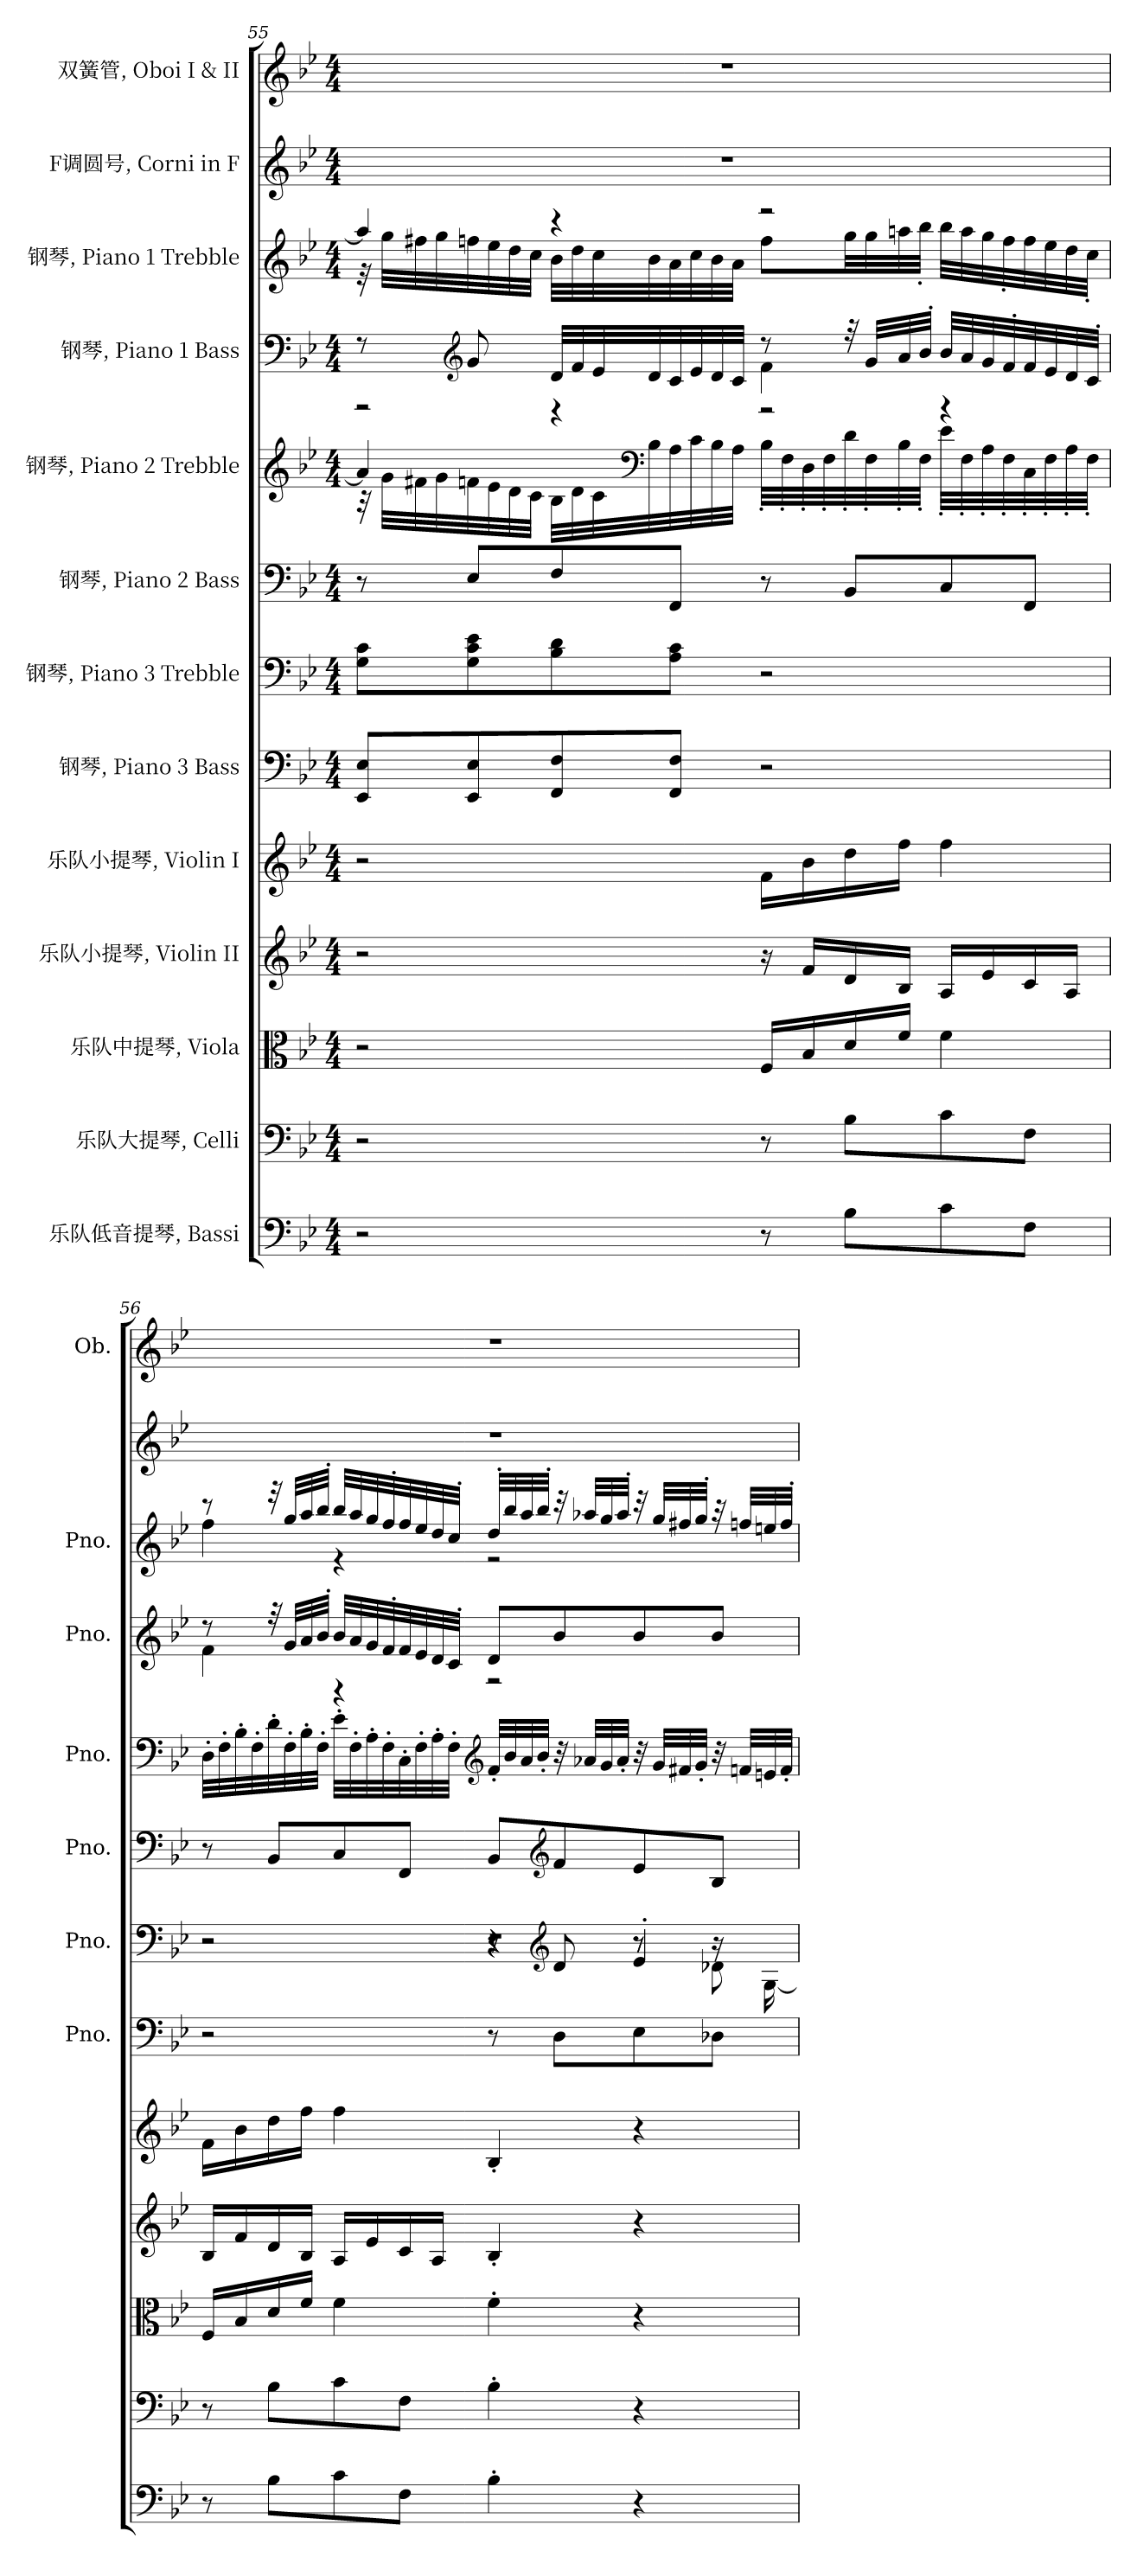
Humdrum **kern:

**kern	**kern	**kern	**kern	**kern	**kern	**kern	**kern	**kern	**kern	**kern	**kern	**kern
*part13	*part12	*part11	*part10	*part9	*part8	*part7	*part6	*part5	*part4	*part3	*part2	*part1
*staff13	*staff12	*staff11	*staff10	*staff9	*staff8	*staff7	*staff6	*staff5	*staff4	*staff3	*staff2	*staff1
*I"乐队低音提琴, Bassi	*I"乐队大提琴, Celli	*I"乐队中提琴, Viola	*I"乐队小提琴, Violin II	*I"乐队小提琴, Violin I	*I"钢琴, Piano 3 Bass	*I"钢琴, Piano 3 Trebble	*I"钢琴, Piano 2 Bass	*I"钢琴, Piano 2 Trebble	*I"钢琴, Piano 1 Bass	*I"钢琴, Piano 1 Trebble	*I"F调圆号, Corni in F	*I"双簧管, Oboi I &amp; II
*	*	*	*	*	*I'Pno.	*I'Pno.	*I'Pno.	*I'Pno.	*I'Pno.	*I'Pno.	*	*I'Ob.
!!LO:PB:g=z
*clefF4	*clefF4	*clefC3	*clefG2	*clefG2	*clefF4	*clefF4	*clefF4	*clefG2	*clefF4	*clefG2	*clefG2	*clefG2
*ITrd7c12	*	*	*	*	*	*	*	*	*	*	*ITrd4c7	*
*k[b-e-]	*k[b-e-]	*k[b-e-]	*k[b-e-]	*k[b-e-]	*k[b-e-]	*k[b-e-]	*k[b-e-]	*k[b-e-]	*k[b-e-]	*k[b-e-]	*k[b-e-a-]	*k[b-e-]
*M4/4	*M4/4	*M4/4	*M4/4	*M4/4	*M4/4	*M4/4	*M4/4	*M4/4	*M4/4	*M4/4	*M4/4	*M4/4
=55	=55	=55	=55	=55	=55	=55	=55	=55	=55	=55	=55	=55
*	*	*	*	*	*	*	*	*^	*^	*^	*	*
2r	2r	2r	2r	2r	8EE-/ 8E-/L	8G\ 8c\L	8r	4a-/]	32r	8r	2r	4aa-/]	32r	1r	1r
.	.	.	.	.	.	.	.	.	32g\LLL	.	.	.	32gg\LLL	.	.
.	.	.	.	.	.	.	.	.	32f#X\	.	.	.	32ff#X\	.	.
.	.	.	.	.	.	.	.	.	32g\	.	.	.	32gg\	.	.
*	*	*	*	*	*	*	*	*	*	*clefG2	*	*	*	*	*
.	.	.	.	.	8EE-/ 8E-/	8G\ 8c\ 8e-\	8E-/L	.	32fn\	8g/	.	.	32ffn\	.	.
.	.	.	.	.	.	.	.	.	32e-\	.	.	.	32ee-\	.	.
.	.	.	.	.	.	.	.	.	32d\	.	.	.	32dd\	.	.
.	.	.	.	.	.	.	.	.	32c\JJJ	.	.	.	32cc\JJJ	.	.
.	.	.	.	.	8FF/ 8F/	8B-\ 8d\	8F/	4r	32B-\LLL	32d/LLL	.	4r	32b-\LLL	.	.
.	.	.	.	.	.	.	.	.	32d\	32f/	.	.	32dd\	.	.
.	.	.	.	.	.	.	.	.	32c\	32e-/	.	.	32cc\	.	.
*	*	*	*	*	*	*	*	*clefF4	*	*	*	*	*	*	*
.	.	.	.	.	.	.	.	.	32B-\	32d/	.	.	32b-\	.	.
.	.	.	.	.	8FF/ 8F/J	8A\ 8c\J	8FF/J	.	32A\	32c/	.	.	32a\	.	.
.	.	.	.	.	.	.	.	.	32c\	32e-/	.	.	32cc\	.	.
.	.	.	.	.	.	.	.	.	32B-\	32d/	.	.	32b-\	.	.
.	.	.	.	.	.	.	.	.	32A\JJJ	32c/JJJ	.	.	32a\JJJ	.	.
8r	8r	16F/LL	16r	16f\LL	2r	2r	8r	2r	32B-'\LLL	8r	4f\	2r	8ff\L	.	.
.	.	.	.	.	.	.	.	.	32F'\	.	.	.	.	.	.
.	.	16B-/	16f/LL	16b-\	.	.	.	.	32D'\	.	.	.	.	.	.
.	.	.	.	.	.	.	.	.	32F'\	.	.	.	.	.	.
8BB-\L	8B-\L	16d/	16d/	16dd\	.	.	8BB-/L	.	32d'\	32r	.	.	32gg\LL	.	.
.	.	.	.	.	.	.	.	.	32F'\	32g/LLL	.	.	32gg\	.	.
.	.	16f/JJ	16B-/JJ	16ff\JJ	.	.	.	.	32B-'\	32a/	.	.	32aan\	.	.
.	.	.	.	.	.	.	.	.	32F'\JJJ	32b-'/JJJ	.	.	32bb-'\JJJ	.	.
8C\	8c\	4f\	16A/LL	4ff\	.	.	8C/	.	32e-'\LLL	32b-/LLL	4r	.	32bb-\LLL	.	.
.	.	.	.	.	.	.	.	.	32F'\	32a/	.	.	32aa\	.	.
.	.	.	16e-/	.	.	.	.	.	32A'\	32g/	.	.	32gg\	.	.
.	.	.	.	.	.	.	.	.	32F'\	32f'/	.	.	32ff'\	.	.
8FF\J	8F\J	.	16c/	.	.	.	8FF/J	.	32C'\	32f/	.	.	32ff\	.	.
.	.	.	.	.	.	.	.	.	32F'\	32e-/	.	.	32ee-\	.	.
.	.	.	16A/JJ	.	.	.	.	.	32A'\	32d/	.	.	32dd\	.	.
.	.	.	.	.	.	.	.	.	32F'\JJJ	32c'/JJJ	.	.	32cc'\JJJ	.	.
*	*	*	*	*	*	*	*	*v	*v	*	*	*	*	*	*
!!LO:PB:g=z
=56	=56	=56	=56	=56	=56	=56	=56	=56	=56	=56	=56	=56	=56	=56
*	*	*	*	*	*	*^	*	*	*	*	*	*	*	*
*	*	*	*	*	*	*	*^	*	*	*	*	*	*	*	*
*	*	*	*	*	*	*	*	*^	*	*	*	*	*	*	*	*
8r	8r	16F/LL	16B-/LL	16f\LL	2r	1r	2r	2r	2r	8r	32D'\LLL	8r	4f\	8r	4ff\	1r	1r
.	.	.	.	.	.	.	.	.	.	.	32F'\	.	.	.	.	.	.
.	.	16B-/	16f/	16b-\	.	.	.	.	.	.	32B-'\	.	.	.	.	.	.
.	.	.	.	.	.	.	.	.	.	.	32F'\	.	.	.	.	.	.
8BB-\L	8B-\L	16d/	16d/	16dd\	.	.	.	.	.	8BB-/L	32d'\	32r	.	32r	.	.	.
.	.	.	.	.	.	.	.	.	.	.	32F'\	32g/LLL	.	32gg/LLL	.	.	.
.	.	16f/JJ	16B-/JJ	16ff\JJ	.	.	.	.	.	.	32B-'\	32a/	.	32aa/	.	.	.
.	.	.	.	.	.	.	.	.	.	.	32F'\JJJ	32b-'/JJJ	.	32bb-'/JJJ	.	.	.
8C\	8c\	4f\	16A/LL	4ff\	.	.	.	.	.	8C/	32e-'\LLL	32b-/LLL	4r	32bb-/LLL	4r	.	.
.	.	.	.	.	.	.	.	.	.	.	32F'\	32a/	.	32aa/	.	.	.
.	.	.	16e-/	.	.	.	.	.	.	.	32A'\	32g/	.	32gg/	.	.	.
.	.	.	.	.	.	.	.	.	.	.	32F'\	32f'/	.	32ff'/	.	.	.
8FF\J	8F\J	.	16c/	.	.	.	.	.	.	8FF/J	32C'\	32f/	.	32ff/	.	.	.
.	.	.	.	.	.	.	.	.	.	.	32F'\	32e-/	.	32ee-/	.	.	.
.	.	.	16A/JJ	.	.	.	.	.	.	.	32A'\	32d/	.	32dd/	.	.	.
.	.	.	.	.	.	.	.	.	.	.	32F'\JJJ	32c'/JJJ	.	32cc'/JJJ	.	.	.
*	*	*	*	*	*	*	*	*	*	*	*clefG2	*	*	*	*	*	*
4BB-'\	4B-'\	4f'\	4B-'/	4B-'/	8r	.	4r	8r	4r	8BB-/L	32f'/LLL	8d/L	2r	32dd'/LLL	2r	.	.
.	.	.	.	.	.	.	.	.	.	.	32b-/	.	.	32bb-/	.	.	.
.	.	.	.	.	.	.	.	.	.	.	32a/	.	.	32aa/	.	.	.
.	.	.	.	.	.	.	.	.	.	.	32b-'/JJJ	.	.	32bb-'/JJJ	.	.	.
*	*	*	*	*	*	*clefG2	*	*	*	*clefG2	*	*	*	*	*	*	*
.	.	.	.	.	8D\L	.	.	8d/	.	8f/	32r	8b-/	.	32r	.	.	.
.	.	.	.	.	.	.	.	.	.	.	32a-X/LLL	.	.	32aa-X/LLL	.	.	.
.	.	.	.	.	.	.	.	.	.	.	32g/	.	.	32gg/	.	.	.
.	.	.	.	.	.	.	.	.	.	.	32a-'/JJJ	.	.	32aa-'/JJJ	.	.	.
4r	4r	4r	4r	4r	8E-\	.	8r	4e-'/	8r	8e-/	32r	8b-/	.	32r	.	.	.
.	.	.	.	.	.	.	.	.	.	.	32g/LLL	.	.	32gg/LLL	.	.	.
.	.	.	.	.	.	.	.	.	.	.	32f#X/	.	.	32ff#X/	.	.	.
.	.	.	.	.	.	.	.	.	.	.	32g'/JJJ	.	.	32gg'/JJJ	.	.	.
.	.	.	.	.	8D-X\J	.	8d-X\	.	16r	8B-/J	32r	8b-/J	.	32r	.	.	.
.	.	.	.	.	.	.	.	.	.	.	32fn/LLL	.	.	32ffn/LLL	.	.	.
.	.	.	.	.	.	.	.	.	[16G\	.	32en/	.	.	32een/	.	.	.
.	.	.	.	.	.	.	.	.	.	.	32f'/JJJ	.	.	32ff'/JJJ	.	.	.
*	*	*	*	*	*	*	*	*	*	*	*	*v	*v	*	*	*	*
*	*	*	*	*	*	*v	*v	*v	*v	*	*	*	*v	*v	*	*
=	=	=	=	=	=	=	=	=	=	=	=	=
*-	*-	*-	*-	*-	*-	*-	*-	*-	*-	*-	*-	*-
